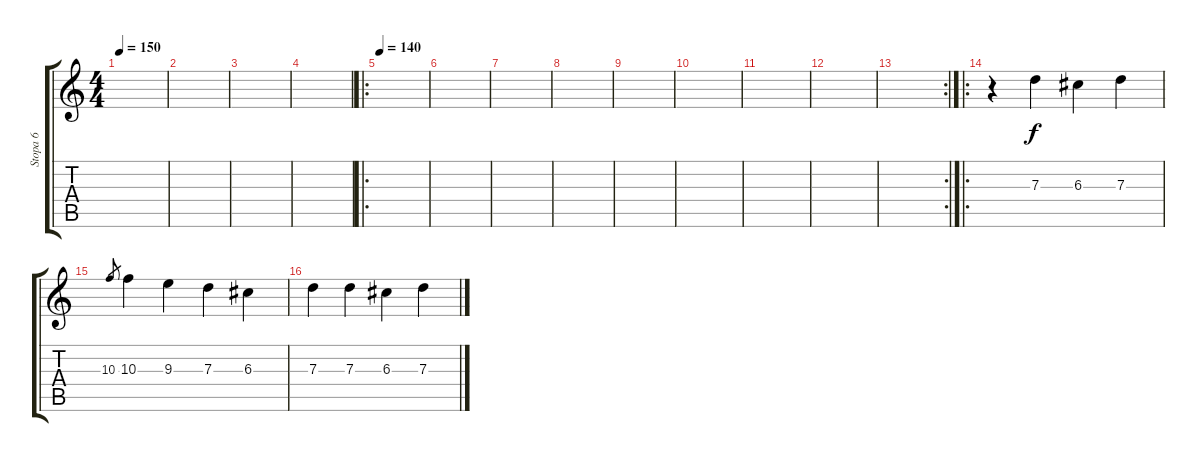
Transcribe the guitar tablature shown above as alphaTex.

\track ("Stopa 6" "Stopa 6") {instrument overdrivenguitar}
\staff {score tabs}
\tuning (E4 B3 G3 D3 A2 E2) {hide}
\ts (4 4)
\tempo 150
\clef g2
\ks c
|
|
|
|
\ro
\tempo 145
\tempo 140
|
|
|
|
|
|
|
|
\rc 2
|
\ro
r.4 7.3.4 6.3.4 7.3.4 |
10.3.8{gr} 10.3.4 9.3.4 7.3.4 6.3.4 |
7.3.4 7.3.4 6.3.4 7.3{ss}.4
